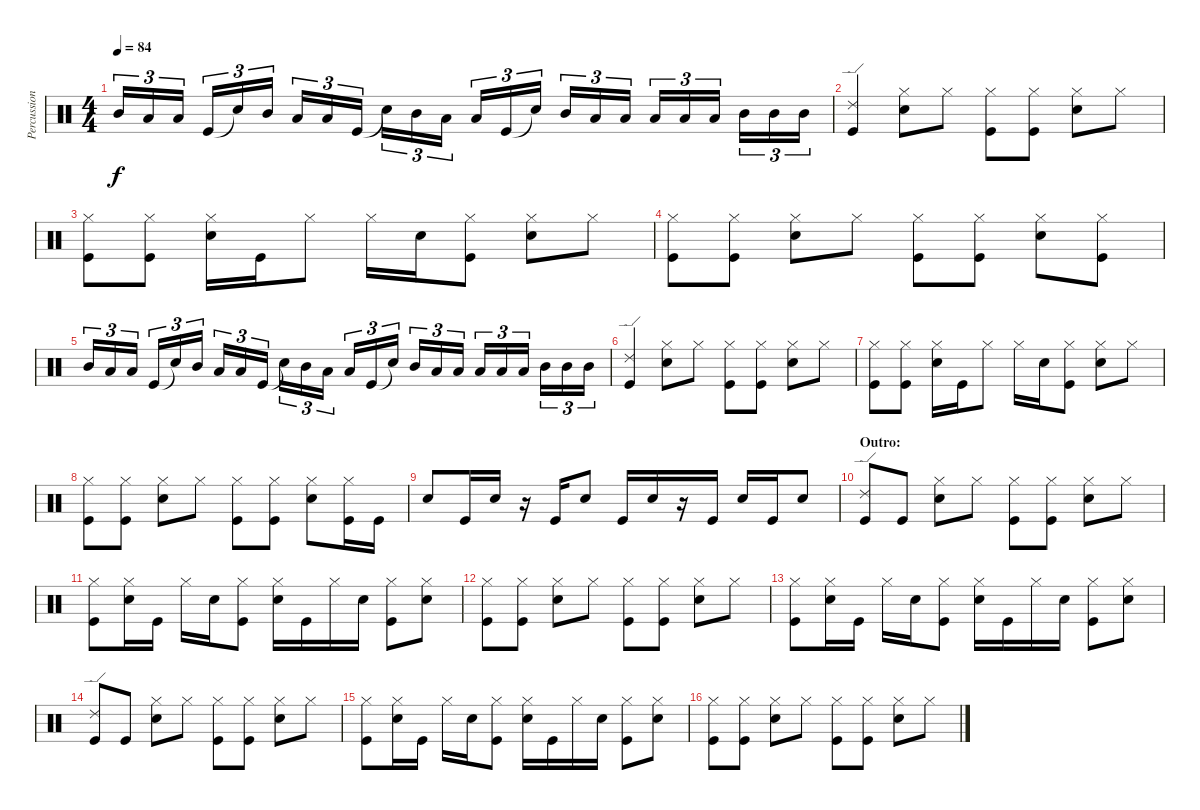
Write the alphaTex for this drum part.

\track ("Percussions" "Percussion") {instrument percussion}
\staff {score}
\articulation defaults
\ts (4 4)
\tempo 84
\clef neutral
\ks c "Mid Tom (hit)".16{tu (3 2) dy f} "Low Tom (hit)".16{tu (3 2)} "Low Tom (hit)".16{tu (3 2)} "Kick (hit)".16{tu (3 2)} "Snare (hit)"{t}.16{tu (3 2)} "Mid Tom (hit)".16{tu (3 2)} "Low Tom (hit)".16{tu (3 2)} "Low Tom (hit)".16{tu (3 2)} "Kick (hit)".16{tu (3 2)} "Snare (hit)"{t}.16{tu (3 2)} "Mid Tom (hit)".16{tu (3 2)} "Low Tom (hit)".16{tu (3 2)} "Low Tom (hit)".16{tu (3 2)} "Kick (hit)".16{tu (3 2)} "Snare (hit)"{t}.16{tu (3 2)} "Mid Tom (hit)".16{tu (3 2)} "Low Tom (hit)".16{tu (3 2)} "Low Tom (hit)".16{tu (3 2)} "Low Tom (hit)".16{tu (3 2)} "Low Tom (hit)".16{tu (3 2)} "Low Tom (hit)".16{tu (3 2)} "Mid Tom (hit)".16{tu (3 2)} "Mid Tom (hit)".16{tu (3 2)} "Mid Tom (hit)".16{tu (3 2)}
|
("Ride (edge) 2" "Kick (hit)").4 ("Hi-Hat (closed)" "Snare (hit) 2").8 "Hi-Hat (closed)".8 ("Hi-Hat (closed)" "Kick (hit)").8 ("Hi-Hat (closed)" "Kick (hit)").8 ("Hi-Hat (closed)" "Snare (hit) 2").8 "Hi-Hat (closed)".8 |
("Hi-Hat (closed)" "Kick (hit)").8 ("Hi-Hat (closed)" "Kick (hit)").8 ("Hi-Hat (closed)" "Snare (hit) 2").16 "Kick (hit)".16 "Hi-Hat (closed)".8 "Hi-Hat (closed)".16 "Snare (hit) 2".16 ("Hi-Hat (closed)" "Kick (hit)").8 ("Hi-Hat (closed)" "Snare (hit) 2").8 "Hi-Hat (closed)".8 |
("Hi-Hat (closed)" "Kick (hit)").8 ("Hi-Hat (closed)" "Kick (hit)").8 ("Hi-Hat (closed)" "Snare (hit) 2").8 "Hi-Hat (closed)".8 ("Hi-Hat (closed)" "Kick (hit)").8 ("Hi-Hat (closed)" "Kick (hit)").8 ("Hi-Hat (closed)" "Snare (hit) 2").8 ("Hi-Hat (closed)" "Kick (hit)").8 |
"Mid Tom (hit)".16{tu (3 2)} "Low Tom (hit)".16{tu (3 2)} "Low Tom (hit)".16{tu (3 2)} "Kick (hit)".16{tu (3 2)} "Snare (hit)"{t}.16{tu (3 2)} "Mid Tom (hit)".16{tu (3 2)} "Low Tom (hit)".16{tu (3 2)} "Low Tom (hit)".16{tu (3 2)} "Kick (hit)".16{tu (3 2)} "Snare (hit)"{t}.16{tu (3 2)} "Mid Tom (hit)".16{tu (3 2)} "Low Tom (hit)".16{tu (3 2)} "Low Tom (hit)".16{tu (3 2)} "Kick (hit)".16{tu (3 2)} "Snare (hit)"{t}.16{tu (3 2)} "Mid Tom (hit)".16{tu (3 2)} "Low Tom (hit)".16{tu (3 2)} "Low Tom (hit)".16{tu (3 2)} "Low Tom (hit)".16{tu (3 2)} "Low Tom (hit)".16{tu (3 2)} "Low Tom (hit)".16{tu (3 2)} "Mid Tom (hit)".16{tu (3 2)} "Mid Tom (hit)".16{tu (3 2)} "Mid Tom (hit)".16{tu (3 2)} |
("Ride (edge) 2" "Kick (hit)").4 ("Hi-Hat (closed)" "Snare (hit) 2").8 "Hi-Hat (closed)".8 ("Hi-Hat (closed)" "Kick (hit)").8 ("Hi-Hat (closed)" "Kick (hit)").8 ("Hi-Hat (closed)" "Snare (hit) 2").8 "Hi-Hat (closed)".8 |
("Hi-Hat (closed)" "Kick (hit)").8 ("Hi-Hat (closed)" "Kick (hit)").8 ("Hi-Hat (closed)" "Snare (hit) 2").16 "Kick (hit)".16 "Hi-Hat (closed)".8 "Hi-Hat (closed)".16 "Snare (hit) 2".16 ("Hi-Hat (closed)" "Kick (hit)").8 ("Hi-Hat (closed)" "Snare (hit) 2").8 "Hi-Hat (closed)".8 |
("Hi-Hat (closed)" "Kick (hit)").8 ("Hi-Hat (closed)" "Kick (hit)").8 ("Hi-Hat (closed)" "Snare (hit) 2").8 "Hi-Hat (closed)".8 ("Hi-Hat (closed)" "Kick (hit)").8 ("Hi-Hat (closed)" "Kick (hit)").8 ("Hi-Hat (closed)" "Snare (hit) 2").8 ("Hi-Hat (closed)" "Kick (hit)").16 "Kick (hit)".16 |
"Snare (hit) 2".8 "Kick (hit)".16 "Snare (hit) 2".16 r.16 "Kick (hit)".16 "Snare (hit) 2".8 "Kick (hit)".16 "Snare (hit) 2".16 r.16 "Kick (hit)".16 "Snare (hit) 2".16 "Kick (hit)".16 "Snare (hit) 2".8 |
\section ("" "Outro:")
("Ride (edge) 2" "Kick (hit)").8 "Kick (hit)".8 ("Hi-Hat (closed)" "Snare (hit) 2").8 "Hi-Hat (closed)".8 ("Hi-Hat (closed)" "Kick (hit)").8 ("Hi-Hat (closed)" "Kick (hit)").8 ("Hi-Hat (closed)" "Snare (hit) 2").8 "Hi-Hat (closed)".8 |
("Hi-Hat (closed)" "Kick (hit)").8 ("Hi-Hat (closed)" "Snare (hit) 2").16 "Kick (hit)".16 "Hi-Hat (closed)".16 "Snare (hit) 2".16 ("Hi-Hat (closed)" "Kick (hit)").8 ("Hi-Hat (closed)" "Snare (hit) 2").16 "Kick (hit)".16 "Hi-Hat (closed)".16 "Snare (hit) 2".16 ("Hi-Hat (closed)" "Kick (hit)").8 ("Hi-Hat (closed)" "Snare (hit) 2").8 |
("Hi-Hat (closed)" "Kick (hit)").8 ("Hi-Hat (closed)" "Kick (hit)").8 ("Hi-Hat (closed)" "Snare (hit) 2").8 "Hi-Hat (closed)".8 ("Hi-Hat (closed)" "Kick (hit)").8 ("Hi-Hat (closed)" "Kick (hit)").8 ("Hi-Hat (closed)" "Snare (hit) 2").8 "Hi-Hat (closed)".8 |
("Hi-Hat (closed)" "Kick (hit)").8 ("Hi-Hat (closed)" "Snare (hit) 2").16 "Kick (hit)".16 "Hi-Hat (closed)".16 "Snare (hit) 2".16 ("Hi-Hat (closed)" "Kick (hit)").8 ("Hi-Hat (closed)" "Snare (hit) 2").16 "Kick (hit)".16 "Hi-Hat (closed)".16 "Snare (hit) 2".16 ("Hi-Hat (closed)" "Kick (hit)").8 ("Hi-Hat (closed)" "Snare (hit) 2").8 |
("Ride (edge) 2" "Kick (hit)").8 "Kick (hit)".8 ("Hi-Hat (closed)" "Snare (hit) 2").8 "Hi-Hat (closed)".8 ("Hi-Hat (closed)" "Kick (hit)").8 ("Hi-Hat (closed)" "Kick (hit)").8 ("Hi-Hat (closed)" "Snare (hit) 2").8 "Hi-Hat (closed)".8 |
("Hi-Hat (closed)" "Kick (hit)").8 ("Hi-Hat (closed)" "Snare (hit) 2").16 "Kick (hit)".16 "Hi-Hat (closed)".16 "Snare (hit) 2".16 ("Hi-Hat (closed)" "Kick (hit)").8 ("Hi-Hat (closed)" "Snare (hit) 2").16 "Kick (hit)".16 "Hi-Hat (closed)".16 "Snare (hit) 2".16 ("Hi-Hat (closed)" "Kick (hit)").8 ("Hi-Hat (closed)" "Snare (hit) 2").8 |
("Hi-Hat (closed)" "Kick (hit)").8 ("Hi-Hat (closed)" "Kick (hit)").8 ("Hi-Hat (closed)" "Snare (hit) 2").8 "Hi-Hat (closed)".8 ("Hi-Hat (closed)" "Kick (hit)").8 ("Hi-Hat (closed)" "Kick (hit)").8 ("Hi-Hat (closed)" "Snare (hit) 2").8 "Hi-Hat (closed)".8
